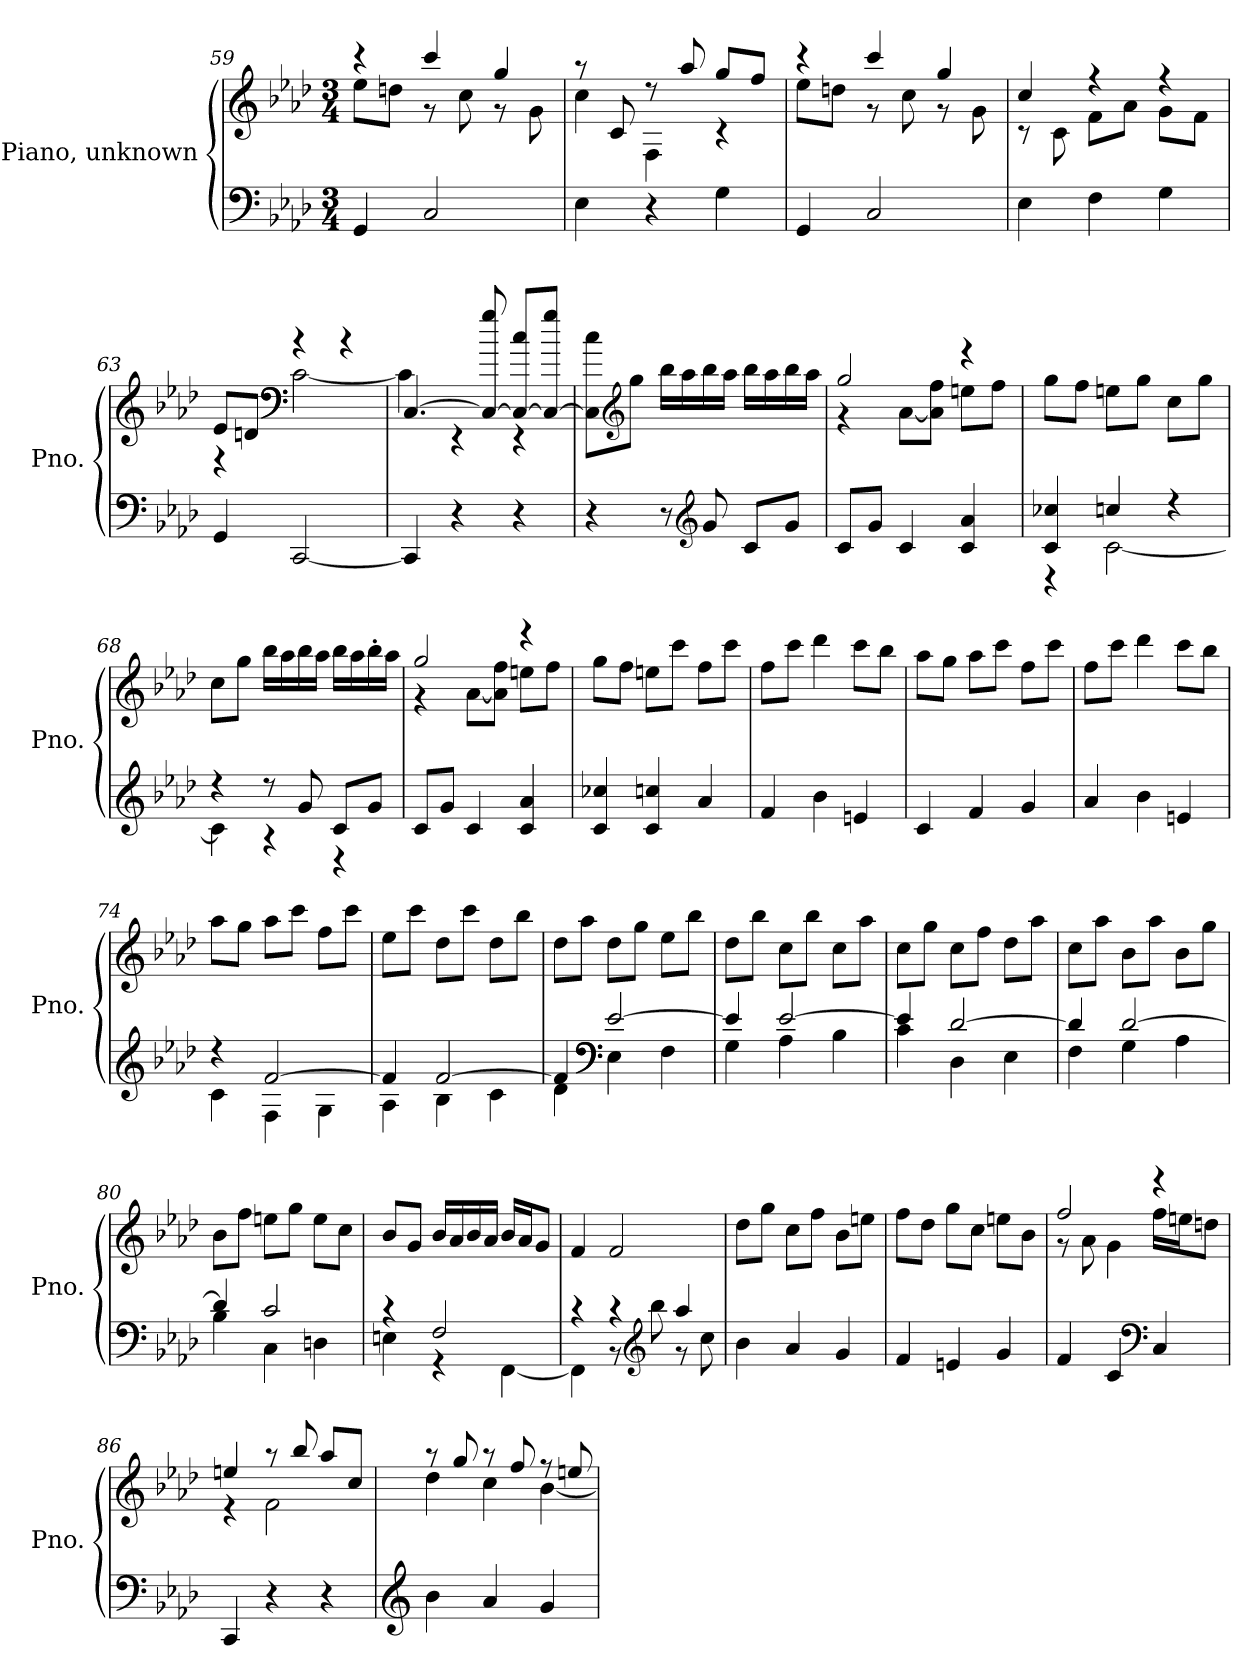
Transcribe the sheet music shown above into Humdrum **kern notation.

**kern	**kern
*part1	*part1
*staff2	*staff1
*I"Piano, unknown	*
*I'Pno.	*
*clefF4	*clefG2
*k[b-e-a-d-]	*k[b-e-a-d-]
*M3/4	*M3/4
=59	=59
*	*^
4GG/	4r	8ee-\L
.	.	8ddn\J
2C/	4ccc/	8r
.	.	8cc\
.	4gg/	8r
.	.	8g\
!!LO:PB:g=z	!!
=60	=60	=60
4E-\	8r	4cc\
.	8c/	.
4r	8r	4F\
.	8aa-/	.
4G\	8gg/L	4r
.	8ff/J	.
=61	=61	=61
4GG/	4r	8ee-\L
.	.	8ddn\J
2C/	4ccc/	8r
.	.	8cc\
.	4gg/	8r
.	.	8g\
=62	=62	=62
4E-\	4cc/	8r
.	.	8c\
4F\	4r	8f\L
.	.	8a-\J
4G\	4r	8g\L
.	.	8f\J
=63	=63	=63
4GG/	8e-/L	4r
.	8dn/J	.
*	*clefF4	*
[2CC/	4r	[2c\
.	4r	.
=64	=64	=64
4CC/]	[4.C/	4c\]
4r	.	4r
.	8C/_ 8gg/	.
4r	8C/_ 8cc/L	4r
.	8C/_ 8gg/J	.
*	*v	*v
!!LO:LB:g=z
=65	=65
4r	8C\] 8cc\L
*	*clefG2
.	8gg\J
8r	16bb-\LL
.	16aa-\
*clefG2	*
8g/	16bb-\
.	16aa-\JJ
8c/L	16bb-\LL
.	16aa-\
8g/J	16bb-\
.	16aa-\JJ
=66	=66
*	*^
8c/L	2gg/	4r
8g/J	.	.
4c/	.	[8a-\L
.	.	8a-\] 8ff\J
4c/ 4a-/	4r	8een\L
.	.	8ff\J
*	*v	*v
=67	=67
*^	*
4c/ 4cc-X/	4r	8gg\L
.	.	8ff\J
4ccn/	[2c\	8een\L
.	.	8gg\J
4r	.	8cc\L
.	.	8gg\J
!!LO:LB:g=z
=68	=68	=68
4r	4c\]	8cc\L
.	.	8gg\J
8r	4r	16bb-\LL
.	.	16aa-\
8g/	.	16bb-\
.	.	16aa-\JJ
8c/L	4r	16bb-\LL
.	.	16aa-\
8g/J	.	16bb-'\
.	.	16aa-\JJ
*v	*v	*
=69	=69
*	*^
8c/L	2gg/	4r
8g/J	.	.
4c/	.	[8a-\L
.	.	8a-\] 8ff\J
4c/ 4a-/	4r	8een\L
.	.	8ff\J
*	*v	*v
=70	=70
4c/ 4cc-X/	8gg\L
.	8ff\J
4c/ 4ccn/	8een\L
.	8ccc\J
4a-/	8ff\L
.	8ccc\J
=71	=71
4f/	8ff\L
.	8ccc\J
4b-\	4ddd-\
4en/	8ccc\L
.	8bb-\J
=72	=72
4c/	8aa-\L
.	8gg\J
4f/	8aa-\L
.	8ccc\J
4g/	8ff\L
.	8ccc\J
!!LO:LB:g=z
=73	=73
4a-/	8ff\L
.	8ccc\J
4b-\	4ddd-\
4en/	8ccc\L
.	8bb-\J
=74	=74
*^	*
4r	4c\	8aa-\L
.	.	8gg\J
[2f/	4F\	8aa-\L
.	.	8ccc\J
.	4G\	8ff\L
.	.	8ccc\J
=75	=75	=75
4f/]	4A-\	8ee-\L
.	.	8ccc\J
[2f/	4B-\	8dd-\L
.	.	8ccc\J
.	4c\	8dd-\L
.	.	8bb-\J
=76	=76	=76
4f/]	4d-\	8dd-\L
.	.	8aa-\J
*clefF4	*	*
[2e-/	4E-\	8dd-\L
.	.	8gg\J
.	4F\	8ee-\L
.	.	8bb-\J
=77	=77	=77
4e-/]	4G\	8dd-\L
.	.	8bb-\J
[2e-/	4A-\	8cc\L
.	.	8bb-\J
.	4B-\	8cc\L
.	.	8aa-\J
=78	=78	=78
4e-/]	4c\	8cc\L
.	.	8gg\J
[2d-/	4D-\	8cc\L
.	.	8ff\J
.	4E-\	8dd-\L
.	.	8aa-\J
!!LO:LB:g=z
=79	=79	=79
4d-/]	4F\	8cc\L
.	.	8aa-\J
[2d-/	4G\	8b-\L
.	.	8aa-\J
.	4A-\	8b-\L
.	.	8gg\J
=80	=80	=80
4d-/]	4B-\	8b-\L
.	.	8ff\J
2c/	4C\	8een\L
.	.	8gg\J
.	4Dn\	8ee\L
.	.	8cc\J
=81	=81	=81
4r	4En\	8b-/L
.	.	8g/J
2F/	4r	16b-/LL
.	.	16a-/
.	.	16b-/
.	.	16a-/JJ
.	[4FF\	16b-/LL
.	.	16a-/J
.	.	8g/J
=82	=82	=82
4r	4FF\]	4f/
4r	8r	2f/
*clefG2	*	*
.	8bb-\	.
4aa-/	8r	.
.	8cc\	.
*v	*v	*
=83	=83
4b-\	8dd-\L
.	8gg\J
4a-/	8cc\L
.	8ff\J
4g/	8b-\L
.	8een\J
!!LO:LB:g=z
=84	=84
4f/	8ff\L
.	8dd-\J
4en/	8gg\L
.	8cc\J
4g/	8een\L
.	8b-\J
=85	=85
*	*^
4f/	2ff/	8r
.	.	8a-\
4c/	.	4g\
*clefF4	*	*
4C/	4r	16ff\LL
.	.	16een\J
.	.	8ddn\J
=86	=86	=86
4CC/	4een/	4r
4r	8r	2f\
.	8bb-/	.
4r	8aa-/L	.
.	8cc/J	.
=87	=87	=87
*clefG2	*	*
4b-\	8r	4dd-\
.	8gg/	.
4a-/	8r	4cc\
.	8ff/	.
4g/	8r	[4b-\
.	8een/	.
*	*v	*v
=	=
*-	*-
